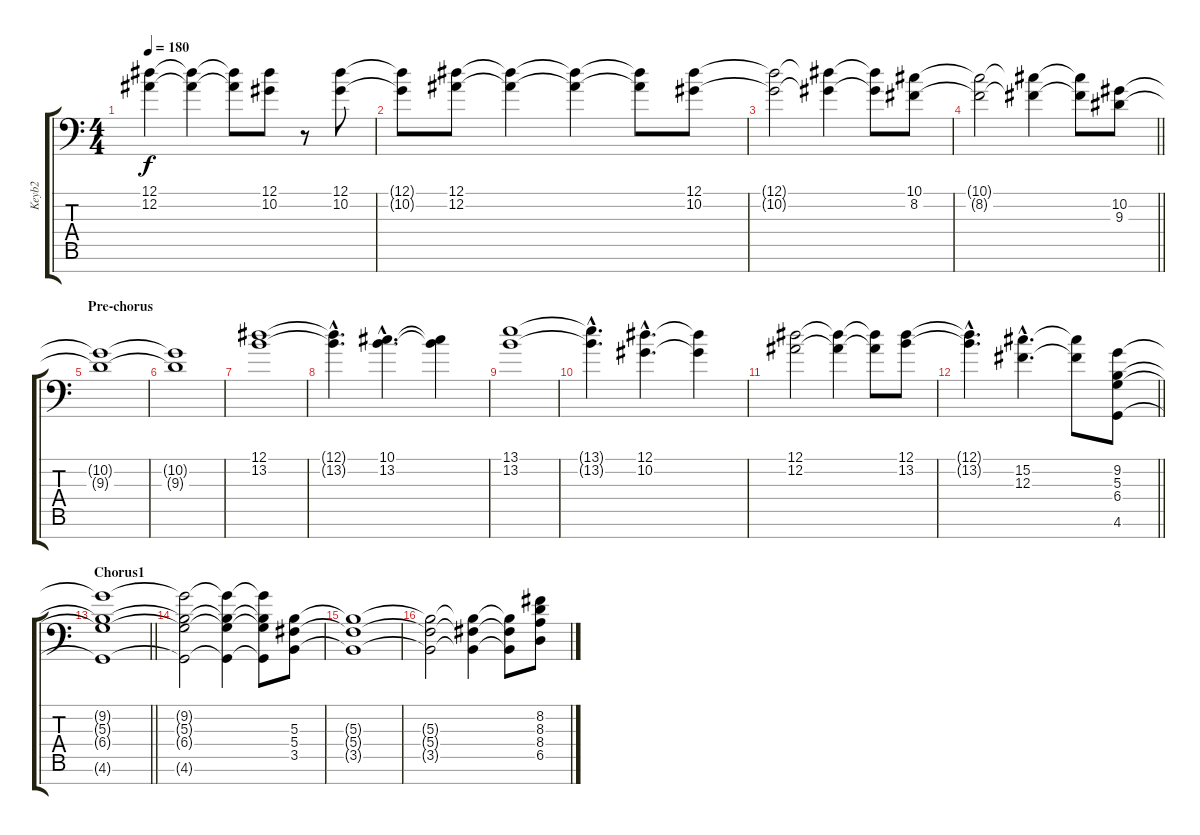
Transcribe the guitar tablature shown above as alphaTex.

\track ("Keyb2" "Keyb2") {instrument stringensemble1}
\staff {score tabs}
\tuning (Eb4 Bb3 Gb3 Db3 Ab2 Eb2 Bb1) {hide}
\ts (4 4)
\tempo 180
\clef f4
\ks c
(12.1{t} 12.2{t}).4{dy f} (12.1{t} 12.2{t}).4 (12.1{t} 12.2{t}).8 (12.1 10.2).8 r.8 (12.1 10.2).8 |
(12.1{t} 10.2{t}).8 (12.1 12.2).8 (12.1{t} 12.2{t}).4 (12.1{t} 12.2{t}).4 (12.1{t} 12.2{t}).8 (12.1 10.2).8 |
(12.1{t} 10.2{t}).2 (12.1{t} 10.2{t}).4 (12.1{t} 10.2{t}).8 (10.1 8.2).8 |
\barLineRight lightlight
(10.1{t} 8.2{t}).2 (10.1{t} 8.2{t}).4 (10.1{t} 8.2{t}).8 (10.2 9.3).8 |
\section ("" "Pre-chorus")
(10.2{t} 9.3{t}).1 |
(10.2{t} 9.3{t}).1 |
(12.1 13.2).1 |
(12.1{hac t} 13.2{hac t}).4{d} (10.1{hac} 13.2{hac}).4{d} (10.1{t} 13.2{t}).4 |
(13.1 13.2).1 |
(13.1{hac t} 13.2{hac t}).4{d} (12.1{hac} 10.2{hac}).4{d} (12.1{t} 10.2{t}).4 |
(12.1 12.2).2 (12.1{t} 12.2{t}).4 (12.1{t} 12.2{t}).8 (12.1 13.2).8 |
\barLineRight lightlight
(12.1{hac t} 13.2{hac t}).4{d} (15.2{hac} 12.3{hac}).4{d} (15.2{t} 12.3{t}).8 (9.2 5.3 6.4 4.6).8 |
\section ("" "Chorus1")
\barLineRight lightlight
(9.2{t} 5.3{t} 6.4{t} 4.6{t}).1 |
(9.2{t} 5.3{t} 6.4{t} 4.6{t}).2 (9.2{t} 5.3{t} 6.4{t} 4.6{t}).4 (9.2{t} 5.3{t} 6.4{t} 4.6{t}).8 (5.3 5.4 3.5).8 |
(5.3{t} 5.4{t} 3.5{t}).1 |
(5.3{t} 5.4{t} 3.5{t}).2 (5.3{t} 5.4{t} 3.5{t}).4 (5.3{t} 5.4{t} 3.5{t}).8 (8.2 8.3 8.4 6.5).8
